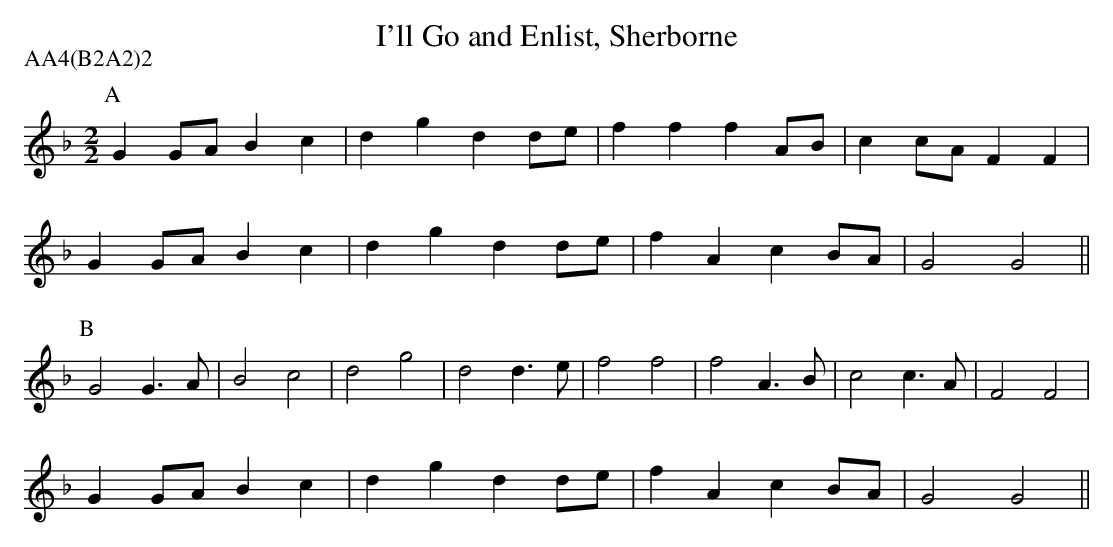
X:1
T:I'll Go and Enlist, Sherborne
M:2/2
L:1/8
P:AA4(B2A2)2
K:GDor
P:A
G2GA B2c2|d2g2 d2de|f2f2 f2AB|c2cA F2F2|
G2GA B2c2|d2g2 d2de|f2A2 c2BA|G4   G4 ||
P:B
G4   G3A |B4   c4  |d4   g4  |d4   d3e |\
f4   f4  |f4   A3B |c4   c3A |F4   F4  |
G2GA B2c2|d2g2 d2de|f2A2 c2BA|G4   G4 ||
